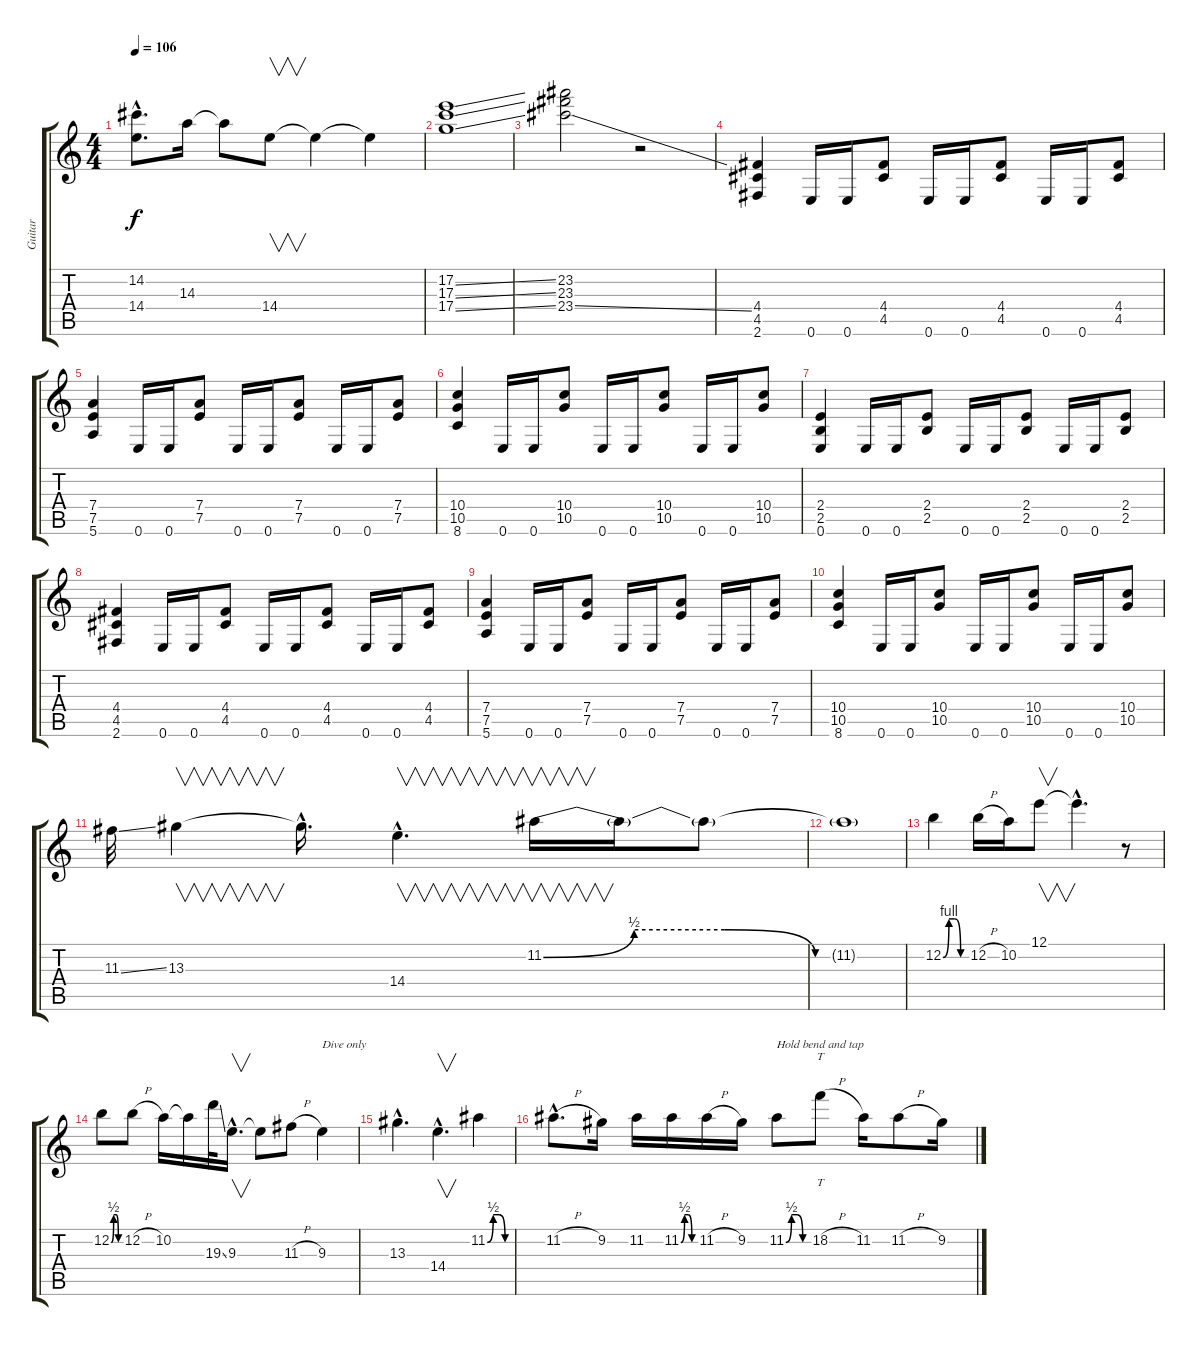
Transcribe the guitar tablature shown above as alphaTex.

\track ("Guitar" "Guitar") {instrument overdrivenguitar}
\staff {score tabs}
\tuning (E4 B3 G3 D3 A2 E2) {hide}
\ts (4 4)
\tempo 106
\clef g2
\ks c
(14.2{hac} 14.4{hac}).8{d dy f} 14.3.16 14.3{t}.8 14.4.8{v} 14.4{t}.4 14.4{t}.4 |
(17.2{ss} 17.3{ss} 17.4{ss}).1 |
(23.2 23.3 23.4{ss}).2 r.2 |
(4.4 4.5 2.6).4 0.6.16 0.6.16 (4.4 4.5).8 0.6.16 0.6.16 (4.4 4.5).8 0.6.16 0.6.16 (4.4 4.5).8 |
(7.4 7.5 5.6).4 0.6.16 0.6.16 (7.4 7.5).8 0.6.16 0.6.16 (7.4 7.5).8 0.6.16 0.6.16 (7.4 7.5).8 |
(10.4 10.5 8.6).4 0.6.16 0.6.16 (10.4 10.5).8 0.6.16 0.6.16 (10.4 10.5).8 0.6.16 0.6.16 (10.4 10.5).8 |
(2.4 2.5 0.6).4 0.6.16 0.6.16 (2.4 2.5).8 0.6.16 0.6.16 (2.4 2.5).8 0.6.16 0.6.16 (2.4 2.5).8 |
(4.4 4.5 2.6).4 0.6.16 0.6.16 (4.4 4.5).8 0.6.16 0.6.16 (4.4 4.5).8 0.6.16 0.6.16 (4.4 4.5).8 |
(7.4 7.5 5.6).4 0.6.16 0.6.16 (7.4 7.5).8 0.6.16 0.6.16 (7.4 7.5).8 0.6.16 0.6.16 (7.4 7.5).8 |
(10.4 10.5 8.6).4 0.6.16 0.6.16 (10.4 10.5).8 0.6.16 0.6.16 (10.4 10.5).8 0.6.16 0.6.16 (10.4 10.5).8 |
11.3{ss}.32 13.3.4{v} 13.3{hac t}.16{d} 14.4{hac}.4{v d} 11.2{be (custom 0 0 15 2 30 2 45 0 60 0)}.16{v} 11.2{t}.16 11.2{t}.8 |
11.2{t}.1 |
12.2{be (custom 0 0 15 4 30 4 45 0 60 0)}.4 12.2{h}.16 10.2.16 12.1.8{v} 12.1{hac t}.4{d} r.8 |
12.2{be (custom 0 0 15 2 30 2 45 0 60 0)}.8 12.2{h}.8 10.2.16 10.2{t}.16 19.3{ss}.32 9.3{hac}.16{v d} 9.3{t}.8 11.3{h}.8 9.3.4{txt "Dive only"} |
13.3{hac}.4{d} 14.4{hac}.4{v d} 11.2{be (custom 0 0 15 2 30 2 45 0 60 0)}.4 |
11.2{h hac}.8{d} 9.2.16 11.2.16 11.2{be (custom 0 0 15 2 30 2 45 0 60 0)}.16 11.2{h}.16 9.2.16 11.2{be (custom 0 0 15 2 30 2 45 0 60 0)}.8{txt "Hold bend and tap"} 18.2{h}.8{tt} 11.2.16 11.2{h}.8 9.2.16
